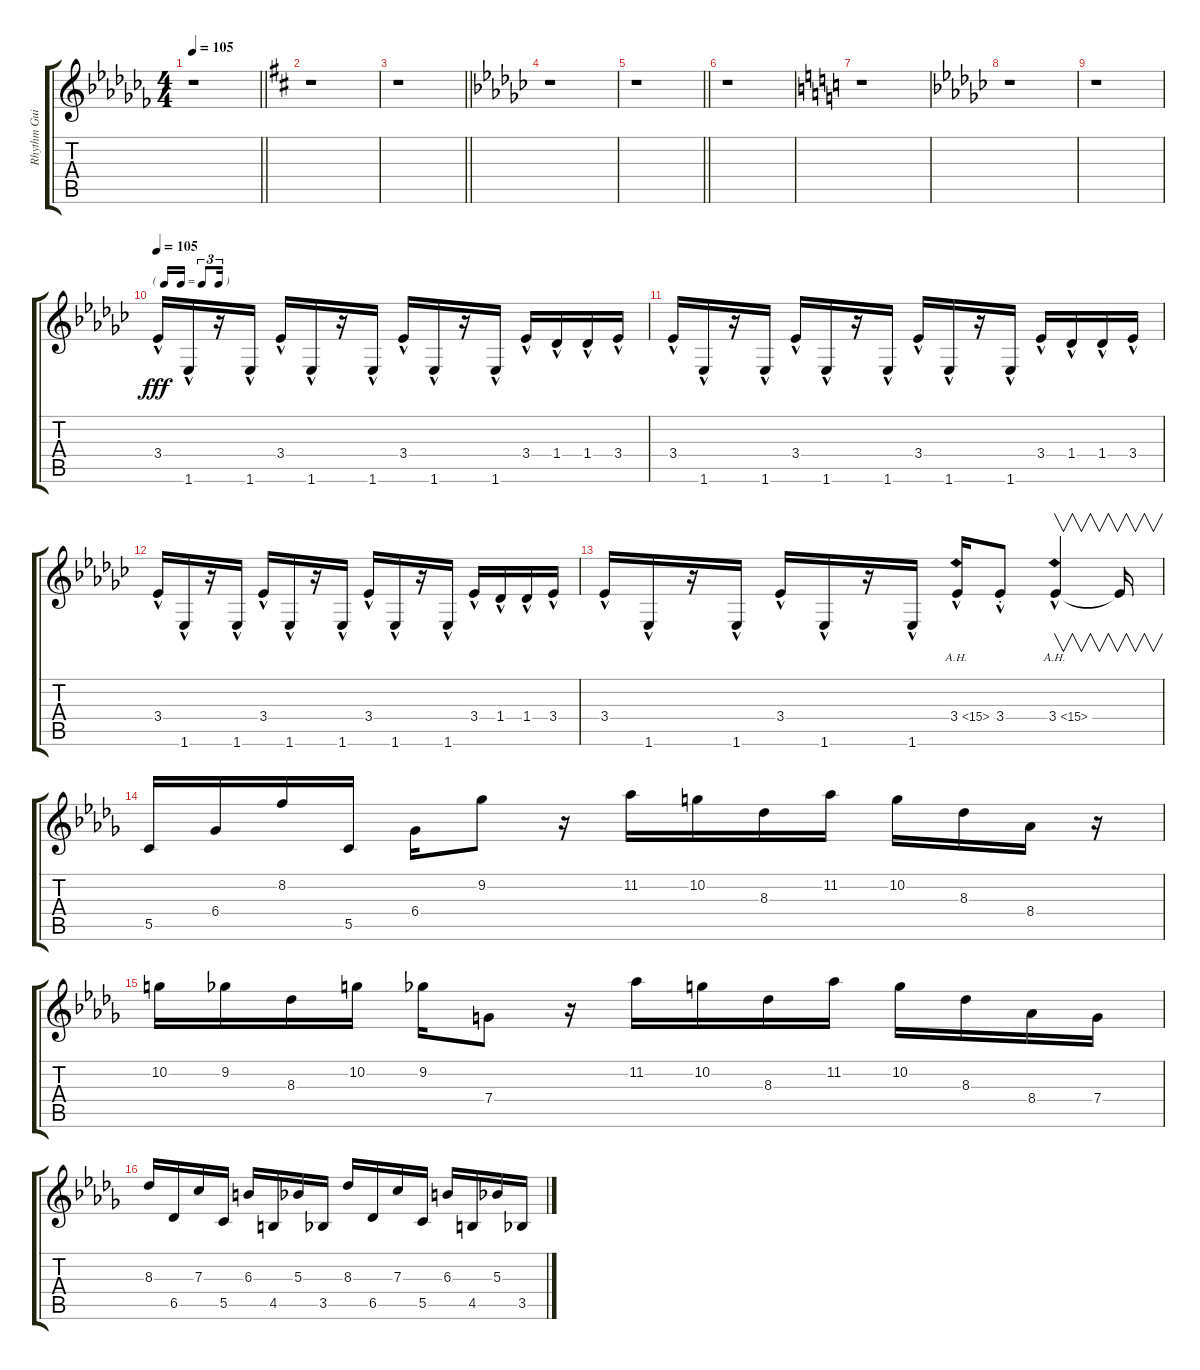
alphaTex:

\track ("Rhythm Guitar & Lead Guitar" "Rhythm Gui") {instrument distortionguitar}
\staff {score tabs}
\tuning (D4 A3 F3 C3 G2 D2) {hide}
\ts (4 4)
\tempo 105
\clef g2
\barLineRight lightlight
\ks cb
r.1{dy fff} |
\ks d
r.1 |
\barLineRight lightlight
r.1 |
\ks gb
r.1 |
\barLineRight lightlight
r.1 |
r.1 |
\ks c
r.1 |
\ks gb
r.1 |
r.1 |
\tf triplet16th
\tempo 105
3.4{hac}.16 1.6{hac}.16 r.16 1.6{hac}.16 3.4{hac}.16 1.6{hac}.16 r.16 1.6{hac}.16 3.4{hac}.16 1.6{hac}.16 r.16 1.6{hac}.16 3.4{hac}.16 1.4{hac}.16 1.4{hac}.16 3.4{hac}.16 |
3.4{hac}.16 1.6{hac}.16 r.16 1.6{hac}.16 3.4{hac}.16 1.6{hac}.16 r.16 1.6{hac}.16 3.4{hac}.16 1.6{hac}.16 r.16 1.6{hac}.16 3.4{hac}.16 1.4{hac}.16 1.4{hac}.16 3.4{hac}.16 |
3.4{hac}.16 1.6{hac}.16 r.16 1.6{hac}.16 3.4{hac}.16 1.6{hac}.16 r.16 1.6{hac}.16 3.4{hac}.16 1.6{hac}.16 r.16 1.6{hac}.16 3.4{hac}.16 1.4{hac}.16 1.4{hac}.16 3.4{hac}.16 |
3.4{hac}.16 1.6{hac}.16 r.16 1.6{hac}.16 3.4{hac}.16 1.6{hac}.16 r.16 1.6{hac}.16 3.4{ah 12 hac}.16 3.4{hac st}.8 3.4{ah 12 hac}.4{v} 3.4{t}.16{v} |
\ks db
5.5.16 6.4.16 8.2.16 5.5.16 6.4.16 9.2.8 r.16 11.2.16 10.2.16 8.3.16 11.2.16 10.2.16 8.3.16 8.4.16 r.16 |
10.2.16 9.2.16 8.3.16 10.2.16 9.2.16 7.4.8 r.16 11.2.16 10.2.16 8.3.16 11.2.16 10.2.16 8.3.16 8.4.16 7.4.16 |
8.3.16 6.5.16 7.3.16 5.5.16 6.3.16 4.5.16 5.3.16 3.5.16 8.3.16 6.5.16 7.3.16 5.5.16 6.3.16 4.5.16 5.3.16 3.5.16
